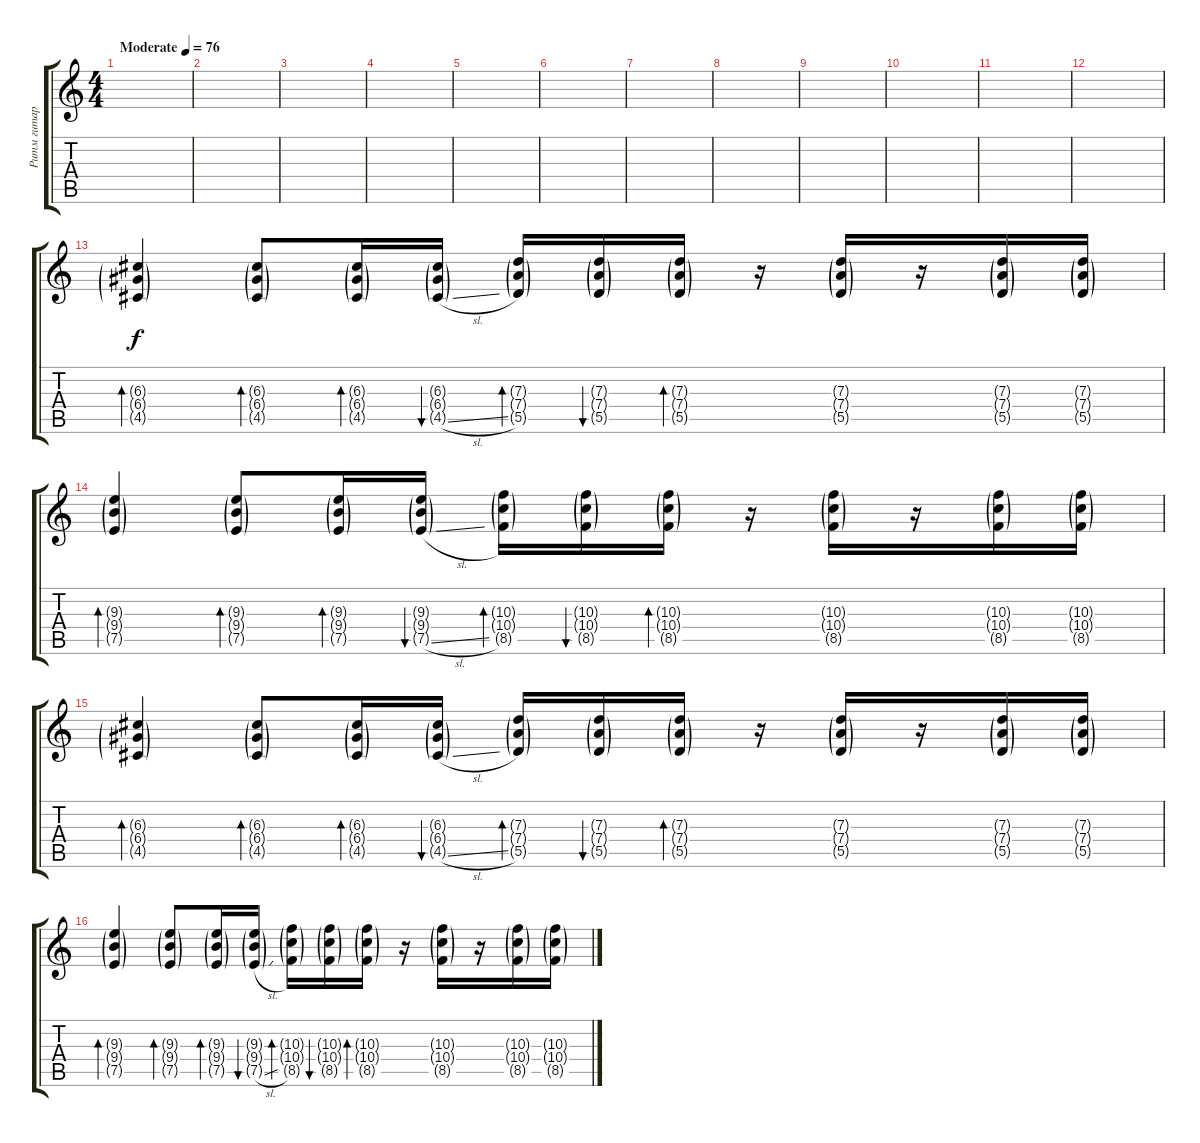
\track ("Ритм гитара" "Ритм гитар") {instrument acousticguitarsteel}
\staff {score tabs}
\tuning (E4 B3 G3 D3 A2 E2) {hide}
\ts (4 4)
\tempo (76 "Moderate")
\clef g2
\ks c
|
|
|
|
|
|
|
|
|
|
|
|
(6.3{g} 6.4{g} 4.5{g}).4{bd 60} (6.3{g} 6.4{g} 4.5{g}).8{bd 60} (6.3{g} 6.4{g} 4.5{g}).16{bd 60} (6.3{g} 6.4{g} 4.5{sl g}).16{bu 60} (7.3{g} 7.4{g} 5.5{g}).16{bd 60} (7.3{g} 7.4{g} 5.5{g}).16{bu 60} (7.3{g} 7.4{g} 5.5{g}).16{bd 60} r.16 (7.3{g} 7.4{g} 5.5{g}).16 r.16 (7.3{g} 7.4{g} 5.5{g}).16 (7.3{g} 7.4{g} 5.5{g}).16 |
(9.3{g} 9.4{g} 7.5{g}).4{bd 60} (9.3{g} 9.4{g} 7.5{g}).8{bd 60} (9.3{g} 9.4{g} 7.5{g}).16{bd 60} (9.3{g} 9.4{g} 7.5{sl g}).16{bu 60} (10.3{g} 10.4{g} 8.5{g}).16{bd 60} (10.3{g} 10.4{g} 8.5{g}).16{bu 60} (10.3{g} 10.4{g} 8.5{g}).16{bd 60} r.16 (10.3{g} 10.4{g} 8.5{g}).16 r.16 (10.3{g} 10.4{g} 8.5{g}).16 (10.3{g} 10.4{g} 8.5{g}).16 |
(6.3{g} 6.4{g} 4.5{g}).4{bd 60} (6.3{g} 6.4{g} 4.5{g}).8{bd 60} (6.3{g} 6.4{g} 4.5{g}).16{bd 60} (6.3{g} 6.4{g} 4.5{sl g}).16{bu 60} (7.3{g} 7.4{g} 5.5{g}).16{bd 60} (7.3{g} 7.4{g} 5.5{g}).16{bu 60} (7.3{g} 7.4{g} 5.5{g}).16{bd 60} r.16 (7.3{g} 7.4{g} 5.5{g}).16 r.16 (7.3{g} 7.4{g} 5.5{g}).16 (7.3{g} 7.4{g} 5.5{g}).16 |
(9.3{g} 9.4{g} 7.5{g}).4{bd 60} (9.3{g} 9.4{g} 7.5{g}).8{bd 60} (9.3{g} 9.4{g} 7.5{g}).16{bd 60} (9.3{g} 9.4{g} 7.5{sl g}).16{bu 60} (10.3{g} 10.4{g} 8.5{g}).16{bd 60} (10.3{g} 10.4{g} 8.5{g}).16{bu 60} (10.3{g} 10.4{g} 8.5{g}).16{bd 60} r.16 (10.3{g} 10.4{g} 8.5{g}).16 r.16 (10.3{g} 10.4{g} 8.5{g}).16 (10.3{g} 10.4{g} 8.5{g}).16
